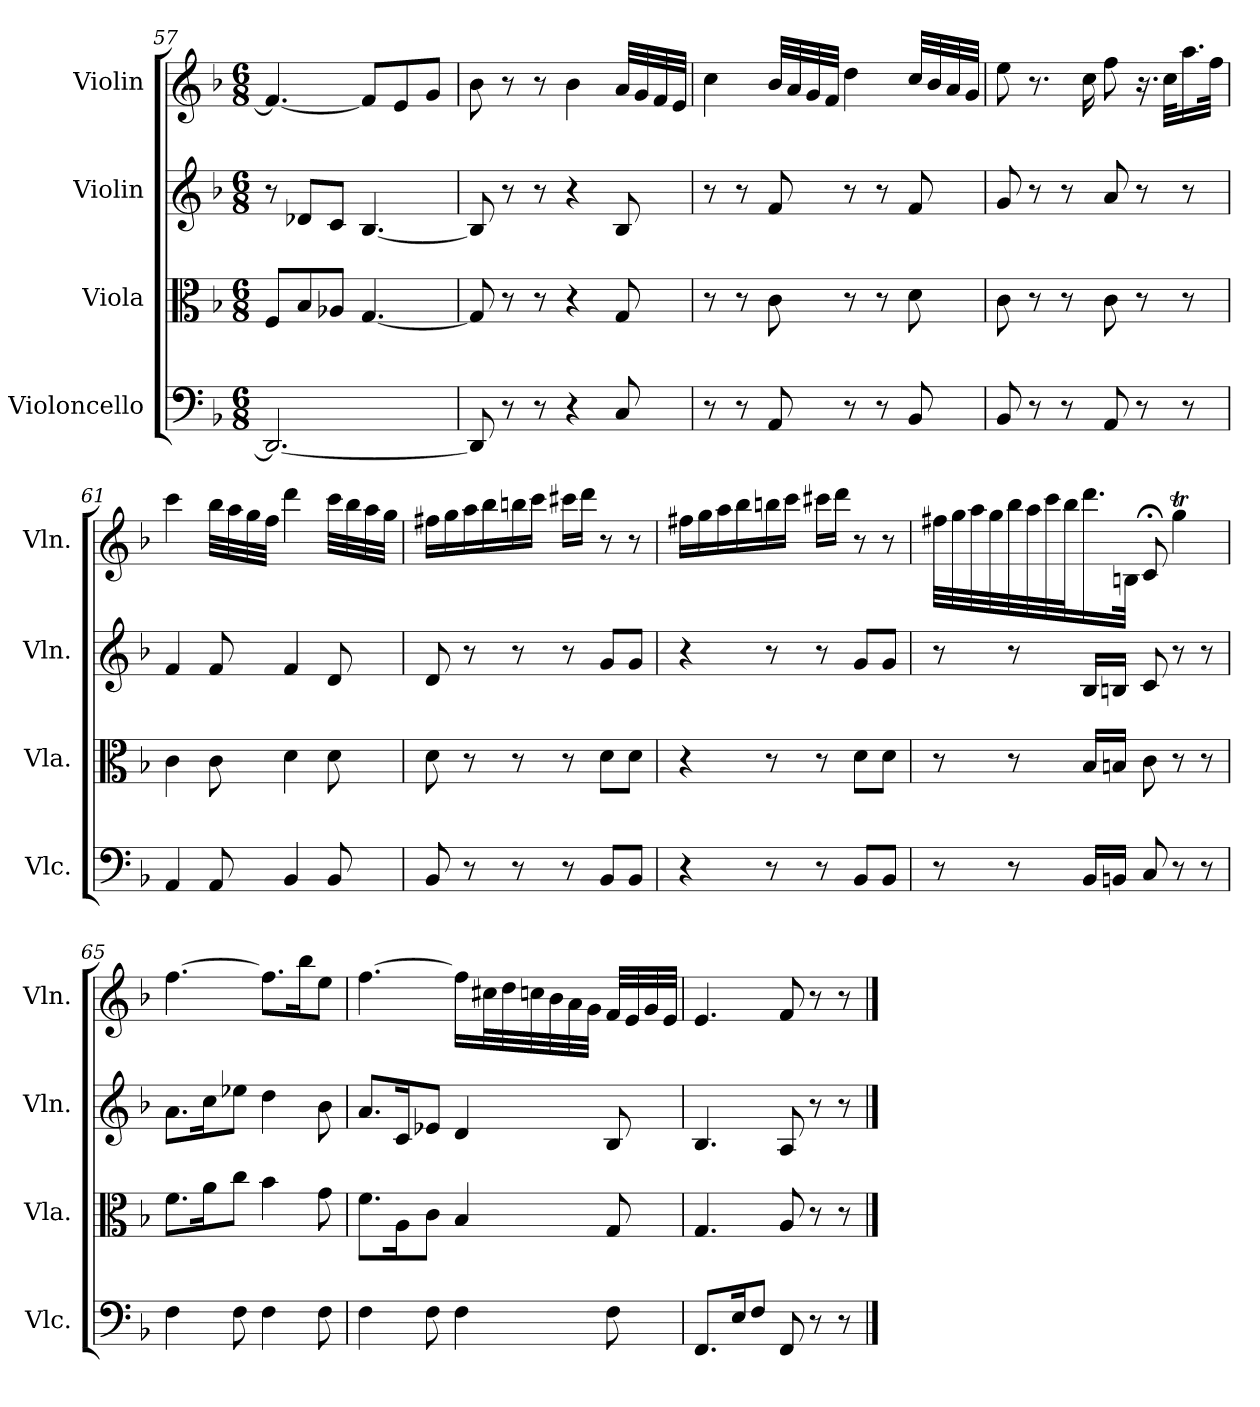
**kern	**kern	**kern	**kern
*part4	*part3	*part2	*part1
*staff4	*staff3	*staff2	*staff1
*I"Violoncello	*I"Viola	*I"Violin	*I"Violin
*I'Vlc.	*I'Vla.	*I'Vln.	*I'Vln.
*clefF4	*clefC3	*clefG2	*clefG2
*k[b-]	*k[b-]	*k[b-]	*k[b-]
*F:	*F:	*F:	*F:
*M6/8	*M6/8	*M6/8	*M6/8
=57	=57	=57	=57
2.DD-/_	8F/L	8r	4.f/_
.	8B-/	8d-X/L	.
.	8A-X/J	8c/J	.
.	[4.G/	[4.B-/	8f/L]
.	.	.	8e/
.	.	.	8g/J
=58	=58	=58	=58
8DD-/]	8G/]	8B-/]	8b-\
8r	8r	8r	8r
8r	8r	8r	8r
4r	4r	4r	4b-\
8C/	8G/	8B-/	32a/LLL
.	.	.	32g/
.	.	.	32f/
.	.	.	32e/JJJ
=59	=59	=59	=59
8r	8r	8r	4cc\
8r	8r	8r	.
8AA/	8c\	8f/	32b-/LLL
.	.	.	32a/
.	.	.	32g/
.	.	.	32f/JJJ
8r	8r	8r	4dd\
8r	8r	8r	.
8BB-/	8d\	8f/	32cc/LLL
.	.	.	32b-/
.	.	.	32a/
.	.	.	32g/JJJ
=60	=60	=60	=60
8BB-/	8c\	8g/	8ee\
8r	8r	8r	8.r
8r	8r	8r	.
.	.	.	16cc\
8AA/	8c\	8a/	8ff\
8r	8r	8r	16.r
.	.	.	32cc\KLL
8r	8r	8r	16.aa\
.	.	.	32ff\JJk
=61	=61	=61	=61
4AA/	4c\	4f/	4ccc\
8AA/	8c\	8f/	32bb-\LLL
.	.	.	32aa\
.	.	.	32gg\
.	.	.	32ff\JJJ
4BB-/	4d\	4f/	4ddd\
8BB-/	8d\	8d/	32ccc\LLL
.	.	.	32bb-\
.	.	.	32aa\
.	.	.	32gg\JJJ
=62	=62	=62	=62
8BB-/	8d\	8d/	16ff#X\LL
.	.	.	16gg\
8r	8r	8r	16aa\
.	.	.	16bb-\
8r	8r	8r	16bbn\
.	.	.	16ccc\JJ
8r	8r	8r	16ccc#X\LL
.	.	.	16ddd\JJ
8BB-/L	8d\L	8g/L	8r
8BB-/J	8d\J	8g/J	8r
=63	=63	=63	=63
4r	4r	4r	16ff#X\LL
.	.	.	16gg\
.	.	.	16aa\
.	.	.	16bb-\
8r	8r	8r	16bbn\
.	.	.	16ccc\JJ
8r	8r	8r	16ccc#X\LL
.	.	.	16ddd\JJ
8BB-/L	8d\L	8g/L	8r
8BB-/J	8d\J	8g/J	8r
=64	=64	=64	=64
8r	8r	8r	32ff#X\LLL
.	.	.	32gg\
.	.	.	32aa\
.	.	.	32gg\
8r	8r	8r	32bb-\
.	.	.	32aa\
.	.	.	32ccc\
.	.	.	32bb-\J
16BB-/LL	16B-/LL	16B-/LL	16.ddd\
16BBn/JJ	16Bn/JJ	16Bn/JJ	.
.	.	.	32Bn\JJk
8C/	8c\	8c/	8c;</
8r	8r	8r	4ggT\
8r	8r	8r	.
=65	=65	=65	=65
4F\	8.f\L	8.a\L	[4.ff\
.	16a\K	16cc\K	.
8F\	8cc\J	8ee-X\J	.
4F\	4b-\	4dd\	8.ff\L]
.	.	.	16bb-\K
8F\	8g\	8b-\	8ee\J
=66	=66	=66	=66
4F\	8.f\L	8.a/L	[4.ff\
.	16A\K	16c/K	.
8F\	8c\J	8e-X/J	.
4F\	4B-/	4d/	16ff\LL]
.	.	.	32cc#X\L
.	.	.	32dd\
.	.	.	32ccn\
.	.	.	32b-\
.	.	.	32a\
.	.	.	32g\JJJ
8F\	8G/	8B-/	32f/LLL
.	.	.	32e/
.	.	.	32g/
.	.	.	32e/JJJ
=67	=67	=67	=67
8.FF/L	4.G/	4.B-/	4.e/
16E/K	.	.	.
8F/J	.	.	.
8FF/	8A/	8A/	8f/
8r	8r	8r	8r
8r	8r	8r	8r
==	==	==	==
*-	*-	*-	*-
